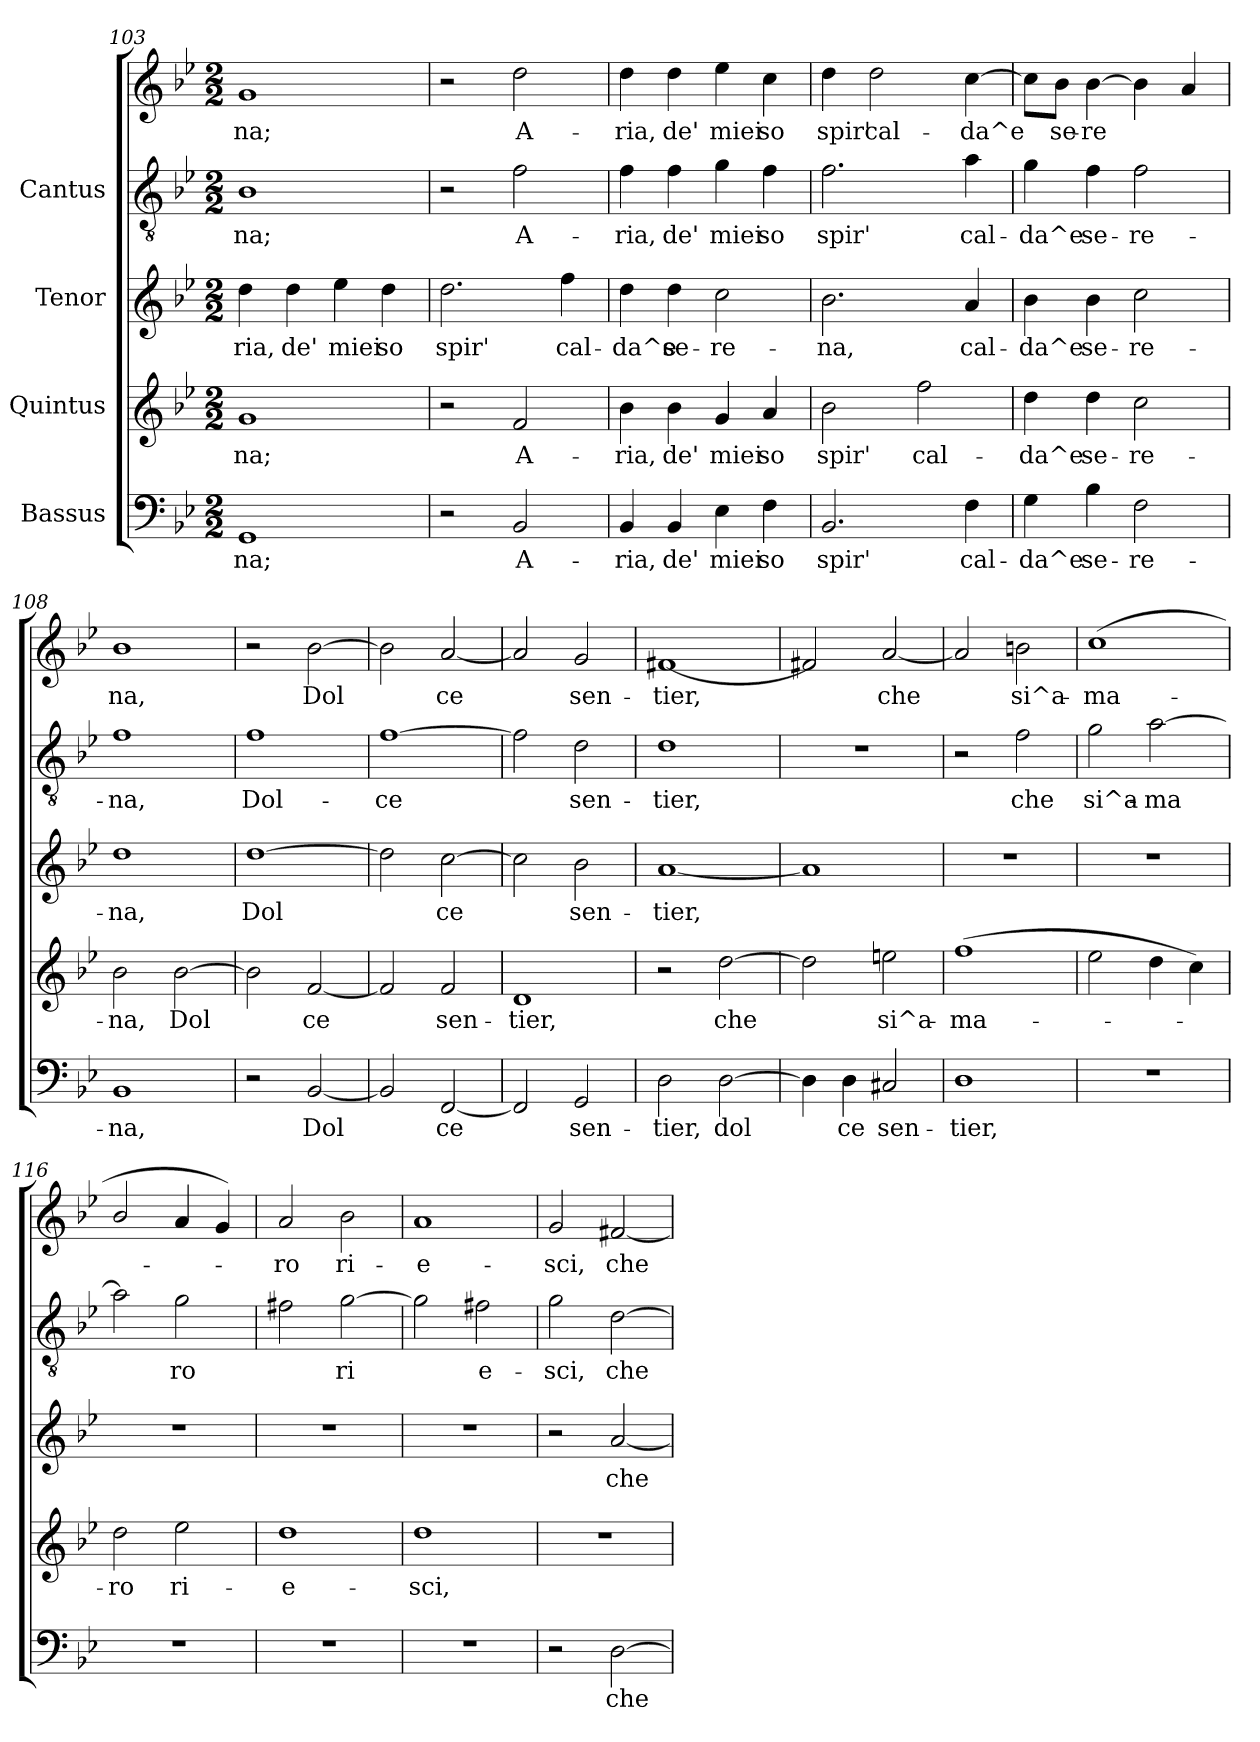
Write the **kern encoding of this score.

**kern	**text	**kern	**text	**kern	**text	**kern	**text	**kern	**text
*part4	*part4	*part3	*part3	*part2	*part2	*part1	*part1	*part1	*part1
*staff5	*staff5	*staff4	*staff4	*staff3	*staff3	*staff2	*staff2	*staff1	*staff1
*I"Bassus	*	*I"Quintus	*	*I"Tenor	*	*I"Cantus	*	*	*
*clefF4	*	*clefG2	*	*clefG2	*	*clefGv2	*	*clefG2	*
*k[b-e-]	*	*k[b-e-]	*	*k[b-e-]	*	*k[b-e-]	*	*k[b-e-]	*
*B-:	*	*B-:	*	*B-:	*	*B-:	*	*B-:	*
*M2/2	*	*M2/2	*	*M2/2	*	*M2/2	*	*M2/2	*
=103	=103	=103	=103	=103	=103	=103	=103	=103	=103
!	!LO:LY:b:cj	!	!LO:LY:b:cj	!	!LO:LY:b:cj	!	!LO:LY:b:cj	!	!LO:LY:b:cj
1GG	-na;	1g	-na;	4dd\	-ria,	1B-	na;	1g	-na;
!	!	!	!	!	!LO:LY:b:cj	!	!	!	!
.	.	.	.	4dd\	de'	.	.	.	.
!	!	!	!	!	!LO:LY:b:cj	!	!	!	!
.	.	.	.	4ee-\	miei	.	.	.	.
!	!	!	!	!	!LO:LY:b:cj	!	!	!	!
.	.	.	.	4dd\	so	.	.	.	.
!!LO:PB:g=z
=104	=104	=104	=104	=104	=104	=104	=104	=104	=104
!	!	!	!	!	!LO:LY:b:cj	!	!	!	!
2r	.	2r	.	2.dd\	spir'	2r	.	2r	.
!	!LO:LY:b:cj	!	!LO:LY:b:cj	!	!	!	!LO:LY:b:cj	!	!LO:LY:b:cj
2BB-/	A-	2f/	A-	.	.	2f\	-A-	2dd\	A-
!	!	!	!	!	!LO:LY:b:cj	!	!	!	!
.	.	.	.	4ff\	cal-	.	.	.	.
=105	=105	=105	=105	=105	=105	=105	=105	=105	=105
!	!LO:LY:b:cj	!	!LO:LY:b:cj	!	!LO:LY:b:cj	!	!LO:LY:b:cj	!	!LO:LY:b:cj
4BB-/	-ria,	4b-\	-ria,	4dd\	-da^e	4f\	ria,	4dd\	-ria,
!	!LO:LY:b:cj	!	!LO:LY:b:cj	!	!LO:LY:b:cj	!	!LO:LY:b:cj	!	!LO:LY:b:cj
4BB-/	de'	4b-\	de'	4dd\	se-	4f\	de'	4dd\	de'
!	!LO:LY:b:cj	!	!LO:LY:b:cj	!	!LO:LY:b:cj	!	!LO:LY:b:cj	!	!LO:LY:b:cj
4E-\	miei	4g/	miei	2cc\	-re-	4g\	miei	4ee-\	miei
!	!LO:LY:b:cj	!	!LO:LY:b:cj	!	!	!	!LO:LY:b:cj	!	!LO:LY:b:cj
4F\	so	4a/	so	.	.	4f\	so	4cc\	so
=106	=106	=106	=106	=106	=106	=106	=106	=106	=106
!	!LO:LY:b:cj	!	!LO:LY:b:cj	!	!LO:LY:b:cj	!	!LO:LY:b:cj	!	!LO:LY:b:cj
2.BB-/	spir'	2b-\	spir'	2.b-\	-na,	2.f\	spir'	4dd\	spir'
!	!	!	!	!	!	!	!	!	!LO:LY:b:cj
.	.	.	.	.	.	.	.	2dd\	cal-
!	!	!	!LO:LY:b:cj	!	!	!	!	!	!
.	.	2ff\	cal-	.	.	.	.	.	.
!	!LO:LY:b:cj	!	!	!	!LO:LY:b:cj	!	!LO:LY:b:cj	!	!LO:LY:b:cj
4F\	cal-	.	.	4a/	cal-	4a\	cal-	[>4cc\	-da^e
=107	=107	=107	=107	=107	=107	=107	=107	=107	=107
!	!LO:LY:b:cj	!	!LO:LY:b:cj	!	!LO:LY:b:cj	!	!LO:LY:b:cj	!	!LO:LY:b:cj
4G\	-da^e	4dd\	-da^e	4b-\	-da^e	4g\	-da^e	8cc\L]	-
!	!	!	!	!	!	!	!	!	!LO:LY:b:cj
.	.	.	.	.	.	.	.	8b-\J	se-
!	!LO:LY:b:cj	!	!LO:LY:b:cj	!	!LO:LY:b:cj	!	!LO:LY:b:cj	!	!LO:LY:b:cj
4B-\	se-	4dd\	se-	4b-\	se-	4f\	se-	[>4b-\	-re-
!	!LO:LY:b:cj	!	!LO:LY:b:cj	!	!LO:LY:b:cj	!	!LO:LY:b:cj	!	!LO:LY:b:cj
2F\	-re-	2cc\	-re-	2cc\	-re-	2f\	-re-	4b-\]	--
!	!	!	!	!	!	!	!	!	!LO:LY:b:cj
.	.	.	.	.	.	.	.	4a/	--
=108	=108	=108	=108	=108	=108	=108	=108	=108	=108
!	!LO:LY:b:cj	!	!LO:LY:b:cj	!	!LO:LY:b:cj	!	!LO:LY:b:cj	!	!LO:LY:b:cj
1BB-	-na,	2b-\	-na,	1dd	-na,	1f	na,	1b-	-na,
!	!	!	!LO:LY:b:cj	!	!	!	!	!	!
.	.	[>2b-\	Dol-	.	.	.	.	.	.
=109	=109	=109	=109	=109	=109	=109	=109	=109	=109
!	!	!	!LO:LY:b:cj	!	!LO:LY:b:cj	!	!LO:LY:b:cj	!	!
2r	.	2b-\]	-	[>1dd	Dol-	1f	-Dol-	2r	.
!	!LO:LY:b:cj	!	!LO:LY:b:cj	!	!	!	!	!	!LO:LY:b:cj
[<2BB-/	Dol-	[<2f/	ce	.	.	.	.	[>2b-\	Dol-
!!LO:LB:g=z
=110	=110	=110	=110	=110	=110	=110	=110	=110	=110
!	!LO:LY:b:cj	!	!LO:LY:b:cj	!	!LO:LY:b:cj	!	!LO:LY:b:cj	!	!LO:LY:b:cj
2BB-/]	-	2f/]	.	2dd\]	-	[>1f	ce	2b-\]	-
!	!LO:LY:b:cj	!	!LO:LY:b:cj	!	!LO:LY:b:cj	!	!	!	!LO:LY:b:cj
[<2FF/	ce	2f/	sen-	[>2cc\	ce	.	.	[<2a/	ce
=111	=111	=111	=111	=111	=111	=111	=111	=111	=111
!	!LO:LY:b:cj	!	!LO:LY:b:cj	!	!LO:LY:b:cj	!	!LO:LY:b:cj	!	!LO:LY:b:cj
2FF/]	.	1d	-tier,	2cc\]	.	2f\]	-	2a/]	.
!	!LO:LY:b:cj	!	!	!	!LO:LY:b:cj	!	!LO:LY:b:cj	!	!LO:LY:b:cj
2GG/	sen-	.	.	2b-\	sen-	2d\	sen-	2g/	sen-
=112	=112	=112	=112	=112	=112	=112	=112	=112	=112
!	!LO:LY:b:cj	!	!	!	!LO:LY:b:cj	!	!LO:LY:b:cj	!	!LO:LY:b:cj
2D\	-tier,	2r	.	[<1a	-tier,	1d	tier,	[<1f#X	-tier,
!	!LO:LY:b:cj	!	!LO:LY:b:cj	!	!	!	!	!	!
[>2D\	dol-	[>2dd\	che	.	.	.	.	.	.
=113	=113	=113	=113	=113	=113	=113	=113	=113	=113
!	!LO:LY:b:cj	!	!LO:LY:b:cj	!	!	!	!	!	!LO:LY:b:cj
4D\]	-	2dd\]	.	1a]	.	1r	.	2f#X/]	.
!	!LO:LY:b:cj	!	!	!	!	!	!	!	!
4D\	ce	.	.	.	.	.	.	.	.
!	!LO:LY:b:cj	!	!LO:LY:b:cj	!	!	!	!	!	!LO:LY:b:cj
2C#X/	sen-	2een\	si^a-	.	.	.	.	[<2a/	che
=114	=114	=114	=114	=114	=114	=114	=114	=114	=114
!	!LO:LY:b:cj	!	!LO:LY:b:cj	!	!	!	!	!	!LO:LY:b:cj
1D	-tier,	(>1ff	-ma-	1r	.	2r	.	2a/]	.
!	!	!	!	!	!	!	!LO:LY:b:cj	!	!LO:LY:b:cj
.	.	.	.	.	.	2f\	-che	2bn\	si^a-
=115	=115	=115	=115	=115	=115	=115	=115	=115	=115
!	!	!	!	!	!	!	!LO:LY:b:cj	!	!LO:LY:b:cj
1r	.	2ee-\	.	1r	.	2g\	-si^a-	(<1cc	ma-
!	!	!	!	!	!	!	!LO:LY:b:cj	!	!
.	.	4dd\	.	.	.	[>2a\	-ma-	.	.
.	.	4cc\)	.	.	.	.	.	.	.
=116	=116	=116	=116	=116	=116	=116	=116	=116	=116
!	!	!	!LO:LY:b:cj	!	!	!	!LO:LY:b:cj	!	!
1r	.	2dd\	-ro	1r	.	2a\]	-	2b-/	.
!	!	!	!LO:LY:b:cj	!	!	!	!LO:LY:b:cj	!	!
.	.	2ee-\	ri-	.	.	2g\	ro	4a/	.
.	.	.	.	.	.	.	.	4g/)	.
!!LO:LB:g=z
=117	=117	=117	=117	=117	=117	=117	=117	=117	=117
!	!	!	!LO:LY:b:cj	!	!	!	!LO:LY:b:cj	!	!LO:LY:b:cj
1r	.	1dd	-e-	1r	.	2f#X\	-	2a/	ro
!	!	!	!	!	!	!	!LO:LY:b:cj	!	!LO:LY:b:cj
.	.	.	.	.	.	[>2g\	ri-	2b-\	ri-
=118	=118	=118	=118	=118	=118	=118	=118	=118	=118
!	!	!	!LO:LY:b:cj	!	!	!	!LO:LY:b:cj	!	!LO:LY:b:cj
1r	.	1dd	-sci,	1r	.	2g\]	-	1a	-e-
!	!	!	!	!	!	!	!LO:LY:b:cj	!	!
.	.	.	.	.	.	2f#X\	e-	.	.
=119	=119	=119	=119	=119	=119	=119	=119	=119	=119
!	!	!	!	!	!	!	!LO:LY:b:cj	!	!LO:LY:b:cj
2r	.	1r	.	2r	.	2g\	sci,	2g/	-sci,
!	!LO:LY:b:cj	!	!	!	!LO:LY:b:cj	!	!LO:LY:b:cj	!	!LO:LY:b:cj
[>2D\	che	.	.	[<2a/	che	[>2d\	che	[<2f#X/	che
=	=	=	=	=	=	=	=	=	=
*-	*-	*-	*-	*-	*-	*-	*-	*-	*-
